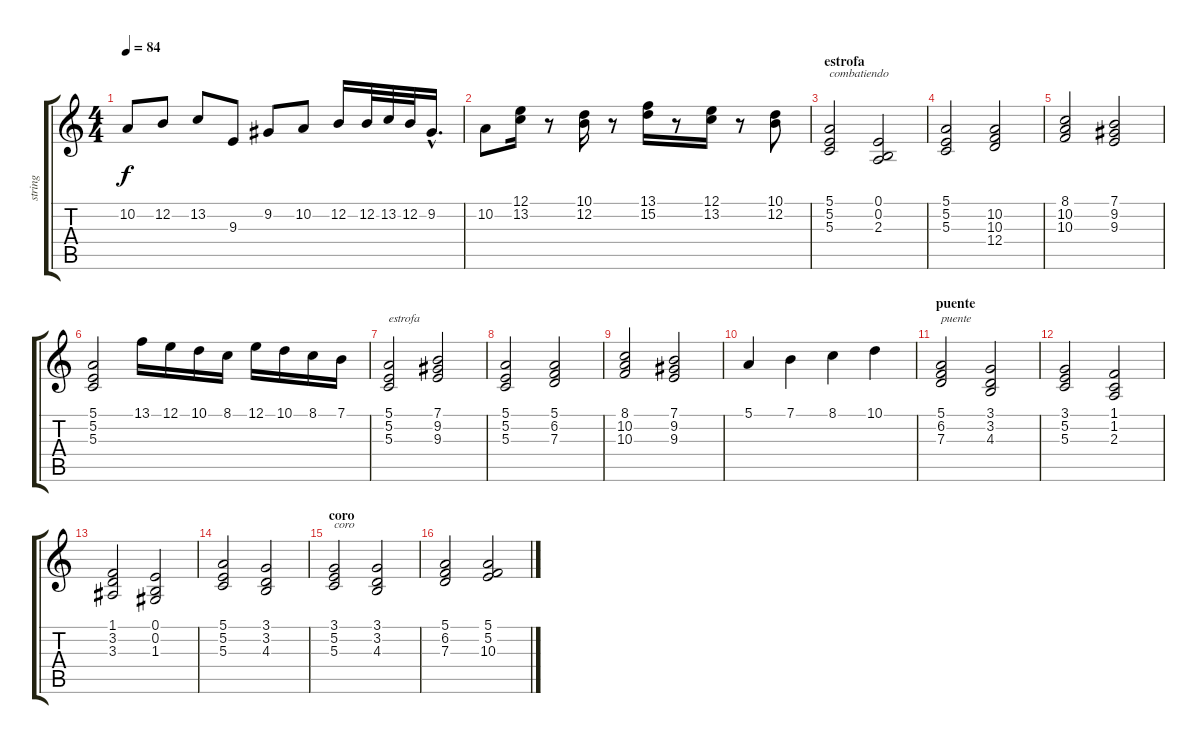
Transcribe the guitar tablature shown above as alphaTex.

\track ("string" "string") {instrument stringensemble1}
\staff {score tabs}
\tuning (E4 B3 G3 D3 A2 E2) {hide}
\ts (4 4)
\tempo 84
\clef g2
\ks c
10.2.8{dy f} 12.2.8 13.2.8 9.3.8 9.2.8 10.2.8 12.2.16 12.2.32 13.2.32 12.2.32 9.2{hac}.16{d} |
10.2.8 (12.1 13.2).16 r.8 (10.1 12.2).16 r.8 (13.1 15.2).16 r.8 (12.1 13.2).16 r.8 (10.1 12.2).8 |
\section ("" "estrofa")
(5.1 5.2 5.3).2{txt "combatiendo"} (0.1 0.2 2.3).2 |
(5.1 5.2 5.3).2 (10.2 10.3 12.4).2 |
(8.1 10.2 10.3).2 (7.1 9.2 9.3).2 |
(5.1 5.2 5.3).2 13.1.16 12.1.16 10.1.16 8.1.16 12.1.16 10.1.16 8.1.16 7.1.16 |
(5.1 5.2 5.3).2{txt "estrofa"} (7.1 9.2 9.3).2 |
(5.1 5.2 5.3).2 (5.1 6.2 7.3).2 |
(8.1 10.2 10.3).2 (7.1 9.2 9.3).2 |
5.1.4 7.1.4 8.1.4 10.1.4 |
\section ("" "puente")
(5.1 6.2 7.3).2{txt "puente"} (3.1 3.2 4.3).2 |
(3.1 5.2 5.3).2 (1.1 1.2 2.3).2 |
(1.1 3.2 3.3).2 (0.1 0.2 1.3).2 |
(5.1 5.2 5.3).2 (3.1 3.2 4.3).2 |
\section ("" "coro")
(3.1 5.2 5.3).2{txt "coro"} (3.1 3.2 4.3).2 |
(5.1 6.2 7.3).2 (5.1 5.2 10.3).2
